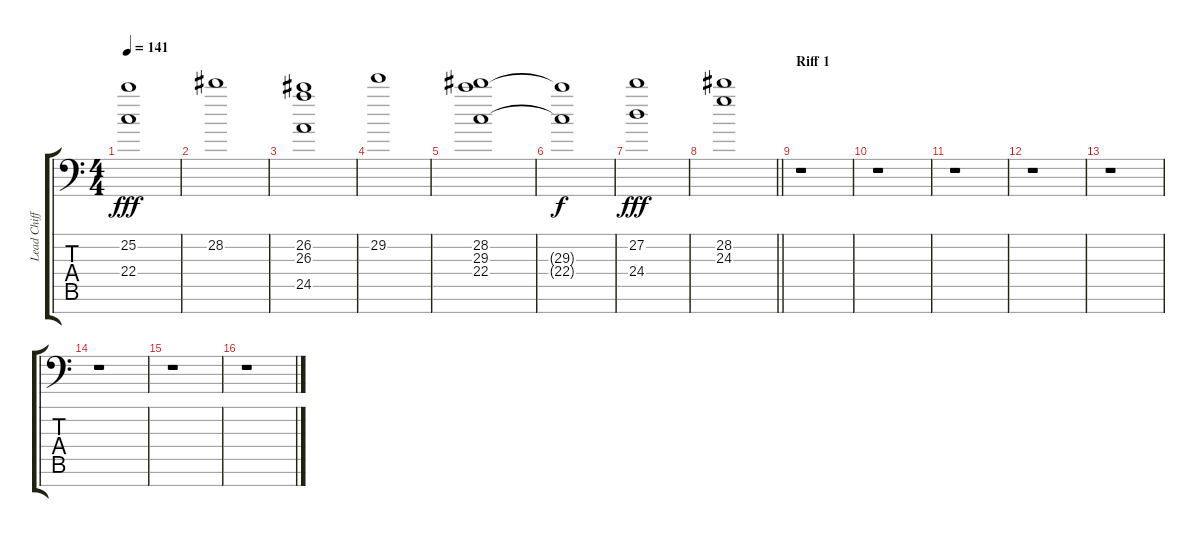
\track ("Lead Chiff" "Lead Chiff") {instrument lead4chiff}
\staff {score tabs}
\tuning (C8 B3 G3 D3 A2 E2 C-1) {hide}
\ts (4 4)
\tempo 141
\clef f4
\ks c
(25.2 22.4).1{dy fff} |
28.2.1 |
(26.2 26.3 24.5).1 |
29.2.1 |
(28.2 29.3 22.4).1 |
(29.3{t} 22.4{t}).1{dy f} |
(27.2 24.4).1{dy fff} |
\barLineRight lightlight
(28.2 24.3).1 |
\section ("" "Riff 1")
r.1 |
r.1 |
r.1 |
r.1 |
r.1 |
r.1 |
r.1 |
r.1
